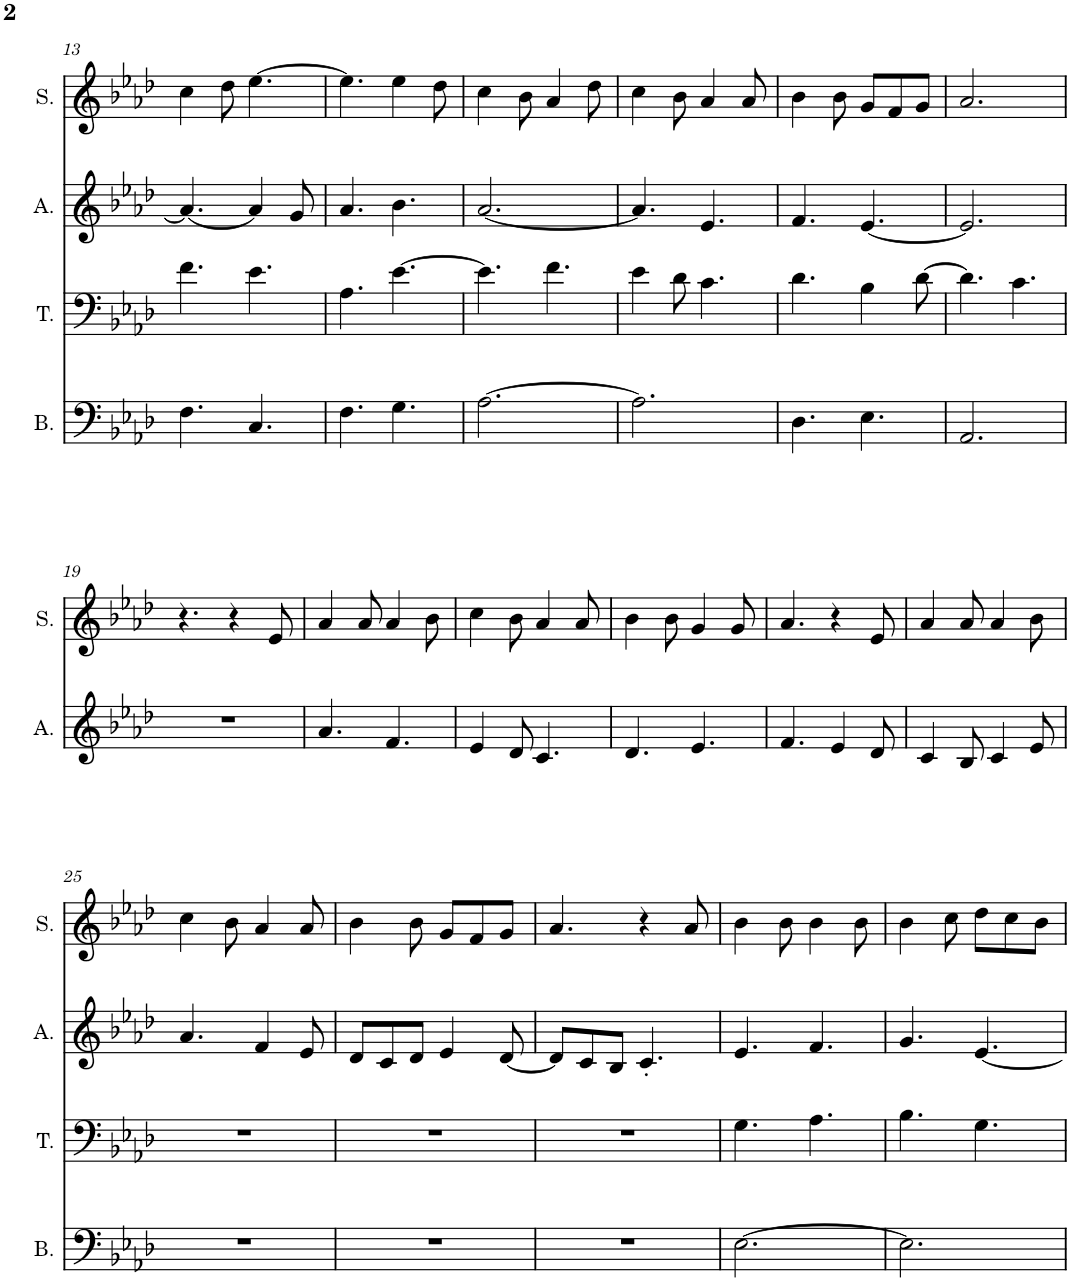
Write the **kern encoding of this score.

**kern	**kern	**kern	**kern
*part4	*part3	*part2	*part1
*staff4	*staff3	*staff2	*staff1
*I"Bass	*I"Tenor	*I"Alto	*I"Soprano
*I'B.	*I'T.	*I'A.	*I'S.
!!LO:PB:g=z
*clefF4	*clefF4	*clefG2	*clefG2
*k[b-e-a-d-]	*k[b-e-a-d-]	*k[b-e-a-d-]	*k[b-e-a-d-]
*M6/8	*M6/8	*M6/8	*M6/8
=13	=13	=13	=13
4.F\	4.f\	4.a-/_	4cc\
.	.	.	8dd-\
4.C/	4.e-\	4a-/]	[4.ee-\
.	.	8g/	.
=14	=14	=14	=14
4.F\	4.A-\	4.a-/	4.ee-\]
4.G\	[4.e-\	4.b-\	4ee-\
.	.	.	8dd-\
=15	=15	=15	=15
[2.A-\	4.e-\]	[2.a-/	4cc\
.	.	.	8b-\
.	4.f\	.	4a-/
.	.	.	8dd-\
=16	=16	=16	=16
2.A-\]	4e-\	4.a-/]	4cc\
.	8d-\	.	8b-\
.	4.c\	4.e-/	4a-/
.	.	.	8a-/
=17	=17	=17	=17
4.D-\	4.d-\	4.f/	4b-\
.	.	.	8b-\
4.E-\	4B-\	[4.e-/	8g/L
.	.	.	8f/
.	[8d-\	.	8g/J
=18	=18	=18	=18
2.AA-/	4.d-\]	2.e-/]	2.a-/
.	4.c\	.	.
!!LO:LB:g=z
=19	=19	=19	=19
2.r	2.r	2.r	4.r
.	.	.	4r
.	.	.	8e-/
=20	=20	=20	=20
2.r	2.r	4.a-/	4a-/
.	.	.	8a-/
.	.	4.f/	4a-/
.	.	.	8b-\
=21	=21	=21	=21
2.r	2.r	4e-/	4cc\
.	.	8d-/	8b-\
.	.	4.c/	4a-/
.	.	.	8a-/
=22	=22	=22	=22
2.r	2.r	4.d-/	4b-\
.	.	.	8b-\
.	.	4.e-/	4g/
.	.	.	8g/
=23	=23	=23	=23
2.r	2.r	4.f/	4.a-/
.	.	4e-/	4r
.	.	8d-/	8e-/
=24	=24	=24	=24
2.r	2.r	4c/	4a-/
.	.	8B-/	8a-/
.	.	4c/	4a-/
.	.	8e-/	8b-\
!!LO:LB:g=z
=25	=25	=25	=25
2.r	2.r	4.a-/	4cc\
.	.	.	8b-\
.	.	4f/	4a-/
.	.	8e-/	8a-/
=26	=26	=26	=26
2.r	2.r	8d-/L	4b-\
.	.	8c/	.
.	.	8d-/J	8b-\
.	.	4e-/	8g/L
.	.	.	8f/
.	.	[8d-/	8g/J
=27	=27	=27	=27
2.r	2.r	8d-/L]	4.a-/
.	.	8c/	.
.	.	8B-/J	.
.	.	4.c'/	4r
.	.	.	8a-/
=28	=28	=28	=28
[2.E-\	4.G\	4.e-/	4b-\
.	.	.	8b-\
.	4.A-\	4.f/	4b-\
.	.	.	8b-\
=29	=29	=29	=29
2.E-\]	4.B-\	4.g/	4b-\
.	.	.	8cc\
.	4.G\	[4.e-/	8dd-\L
.	.	.	8cc\
.	.	.	8b-\J
=	=	=	=
*-	*-	*-	*-
